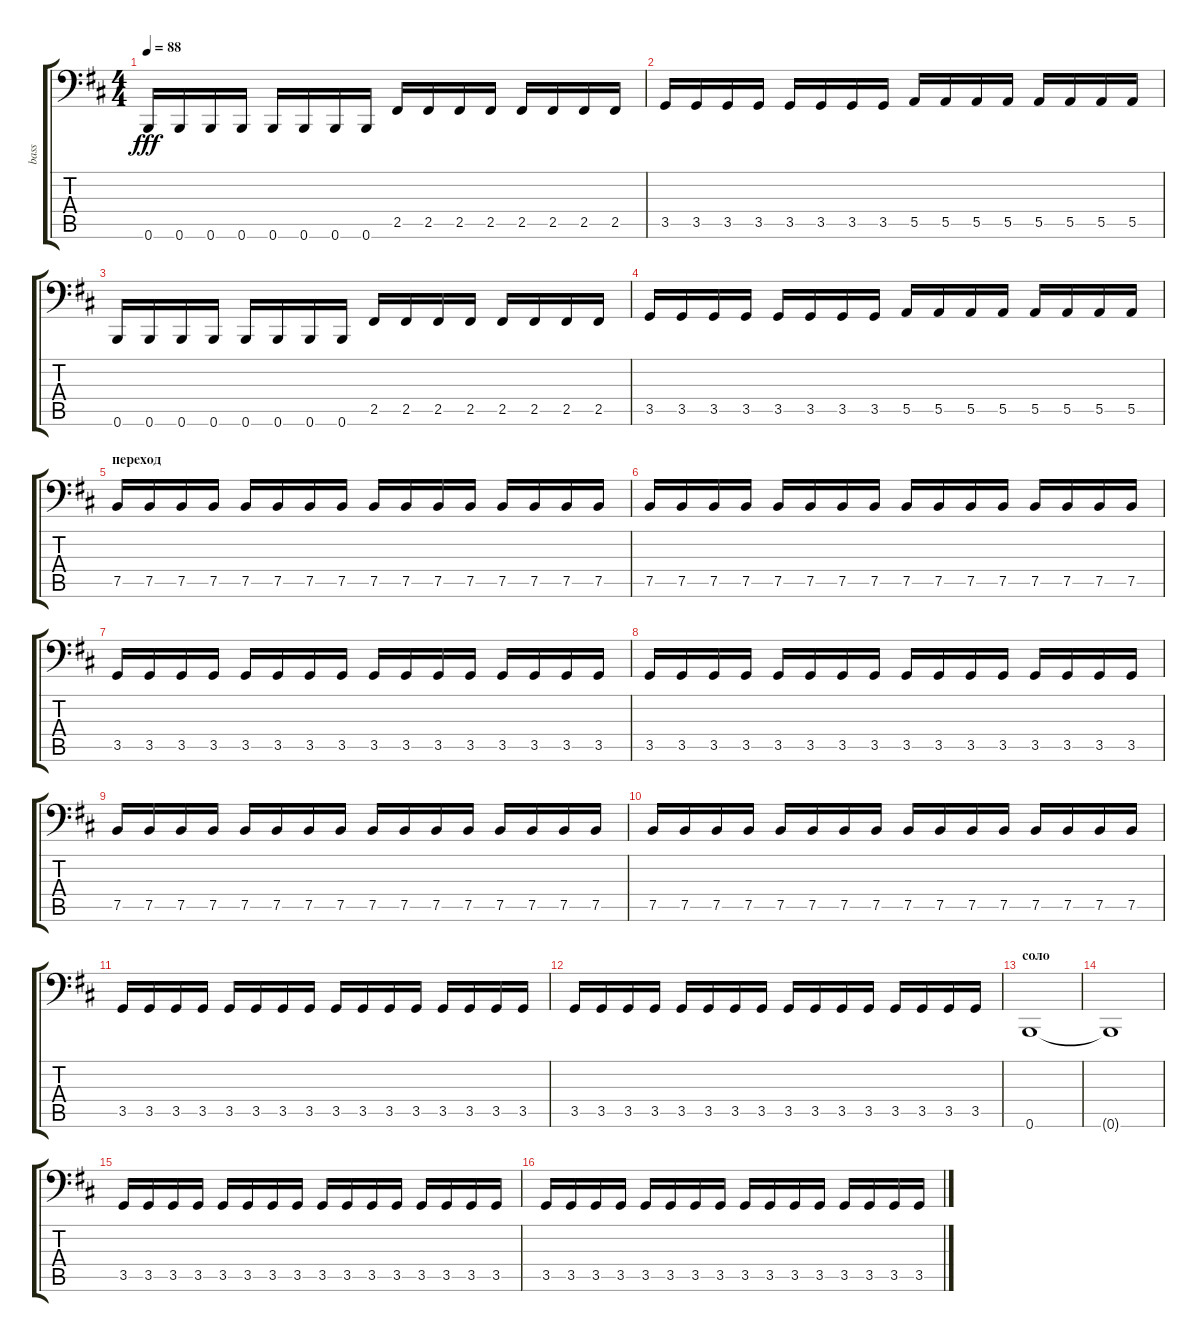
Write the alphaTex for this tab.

\track ("bass" "bass") {instrument electricbassfinger}
\staff {score tabs}
\tuning (C3 G2 D2 A1 E1 B0) {hide}
\ts (4 4)
\tempo 88
\clef f4
\ks bminor
0.6.16{dy fff} 0.6.16 0.6.16 0.6.16 0.6.16 0.6.16 0.6.16 0.6.16 2.5.16 2.5.16 2.5.16 2.5.16 2.5.16 2.5.16 2.5.16 2.5.16 |
3.5.16 3.5.16 3.5.16 3.5.16 3.5.16 3.5.16 3.5.16 3.5.16 5.5.16 5.5.16 5.5.16 5.5.16 5.5.16 5.5.16 5.5.16 5.5.16 |
0.6.16 0.6.16 0.6.16 0.6.16 0.6.16 0.6.16 0.6.16 0.6.16 2.5.16 2.5.16 2.5.16 2.5.16 2.5.16 2.5.16 2.5.16 2.5.16 |
3.5.16 3.5.16 3.5.16 3.5.16 3.5.16 3.5.16 3.5.16 3.5.16 5.5.16 5.5.16 5.5.16 5.5.16 5.5.16 5.5.16 5.5.16 5.5.16 |
\section ("" "переход")
7.5.16 7.5.16 7.5.16 7.5.16 7.5.16 7.5.16 7.5.16 7.5.16 7.5.16 7.5.16 7.5.16 7.5.16 7.5.16 7.5.16 7.5.16 7.5.16 |
7.5.16 7.5.16 7.5.16 7.5.16 7.5.16 7.5.16 7.5.16 7.5.16 7.5.16 7.5.16 7.5.16 7.5.16 7.5.16 7.5.16 7.5.16 7.5.16 |
3.5.16 3.5.16 3.5.16 3.5.16 3.5.16 3.5.16 3.5.16 3.5.16 3.5.16 3.5.16 3.5.16 3.5.16 3.5.16 3.5.16 3.5.16 3.5.16 |
3.5.16 3.5.16 3.5.16 3.5.16 3.5.16 3.5.16 3.5.16 3.5.16 3.5.16 3.5.16 3.5.16 3.5.16 3.5.16 3.5.16 3.5.16 3.5.16 |
7.5.16 7.5.16 7.5.16 7.5.16 7.5.16 7.5.16 7.5.16 7.5.16 7.5.16 7.5.16 7.5.16 7.5.16 7.5.16 7.5.16 7.5.16 7.5.16 |
7.5.16 7.5.16 7.5.16 7.5.16 7.5.16 7.5.16 7.5.16 7.5.16 7.5.16 7.5.16 7.5.16 7.5.16 7.5.16 7.5.16 7.5.16 7.5.16 |
3.5.16 3.5.16 3.5.16 3.5.16 3.5.16 3.5.16 3.5.16 3.5.16 3.5.16 3.5.16 3.5.16 3.5.16 3.5.16 3.5.16 3.5.16 3.5.16 |
3.5.16 3.5.16 3.5.16 3.5.16 3.5.16 3.5.16 3.5.16 3.5.16 3.5.16 3.5.16 3.5.16 3.5.16 3.5.16 3.5.16 3.5.16 3.5.16 |
\section ("" "соло")
0.6.1 |
0.6{t}.1 |
3.5.16 3.5.16 3.5.16 3.5.16 3.5.16 3.5.16 3.5.16 3.5.16 3.5.16 3.5.16 3.5.16 3.5.16 3.5.16 3.5.16 3.5.16 3.5.16 |
3.5.16 3.5.16 3.5.16 3.5.16 3.5.16 3.5.16 3.5.16 3.5.16 3.5.16 3.5.16 3.5.16 3.5.16 3.5.16 3.5.16 3.5.16 3.5.16
